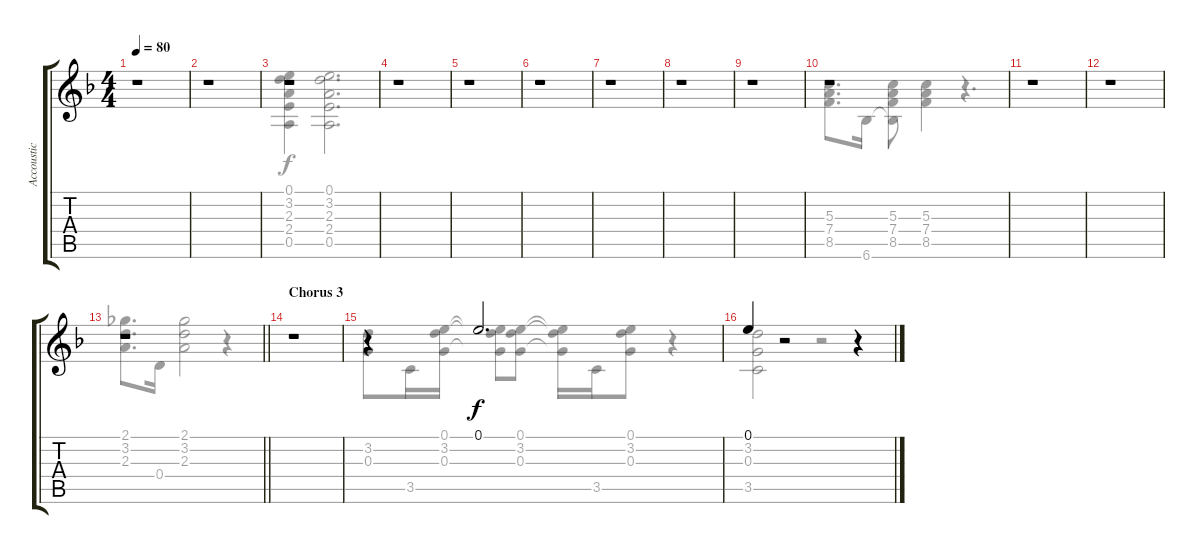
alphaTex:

\track ("Accoustic Guitar" "Accoustic ") {instrument acousticguitarsteel}
\staff {score tabs}
\tuning (E4 B3 G3 D3 A2 E2) {hide}
\voice
\ts (4 4)
\tempo 80
\clef g2
\ks f
r.1{dy f} |
r.1 |
r.1 |
r.1 |
r.1 |
r.1 |
r.1 |
r.1 |
r.1 |
r.1 |
r.1 |
r.1 |
\barLineRight lightlight
r.1 |
\section ("" "Chorus 3")
r.1 |
r.4 0.1.2{d} |
0.1.4 r.2 r.4
\voice
\clef g2
\ottava regular
\simile none
\ks f
|
|
(0.1 3.2 2.3 2.4 0.5).4 (0.1 3.2 2.3 2.4 0.5).2{d} |
|
|
|
|
|
|
(5.3 7.4 8.5).8{d} 6.6.16 (5.3 7.4 8.5 6.6{t}).8 (5.3 7.4 8.5).4 r.4{d} |
|
|
\barLineRight lightlight
(2.1 3.2 2.3).8{d} 0.4.16 (2.1 3.2 2.3).2 r.4 |
|
(3.2 0.3).8 3.5.16 (0.1 3.2 0.3).16 (0.1{t} 3.2{t} 0.3{t}).8 (0.1 3.2 0.3).8 (0.1{t} 3.2{t} 0.3{t}).16 3.5.16 (0.1 3.2 0.3).8 r.4 |
(3.2 0.3 3.5).2 r.2
